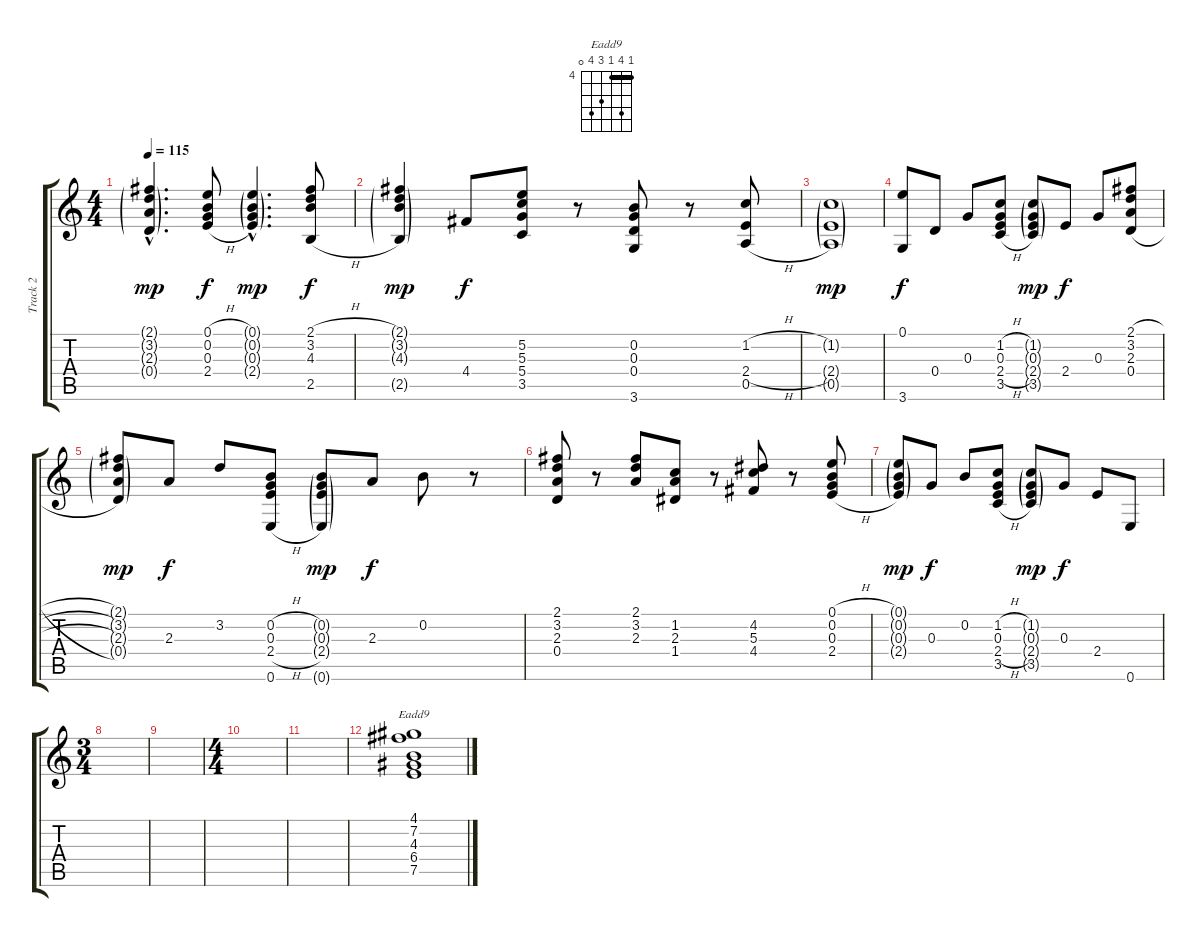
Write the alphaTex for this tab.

\track ("Track 2" "Track 2") {instrument acousticguitarnylon}
\staff {score tabs}
\tuning (E4 B3 G3 D3 A2 E2) {hide}
\chord ("Eadd9" 4 7 4 6 7 0) {firstfret 4 barre 4}
\ts (4 4)
\tempo 115
\clef g2
\ks c
(2.1{g hac} 3.2{g hac} 2.3{g hac} 0.4{g hac}).4{d dy mp} (0.1{h} 0.2{h} 0.3{h} 2.4{h}).8{dy f} (0.1{g hac} 0.2{g hac} 0.3{g hac} 2.4{g hac}).4{d dy mp} (2.1{h} 3.2{h} 4.3{h} 2.5{h}).8{dy f} |
(2.1{g} 3.2{g} 4.3{g} 2.5{g}).4{dy mp} 4.4.8{dy f} (5.2 5.3 5.4 3.5).8 r.8 (0.2 0.3 0.4 3.6).8 r.8 (1.2{h} 2.4{h} 0.5{h}).8 |
(1.2{g} 2.4{g} 0.5{g}).1{dy mp} |
(0.1 3.6).8{dy f} 0.4.8 0.3.8 (1.2{h} 0.3{h} 2.4{h} 3.5{h}).8 (1.2{g} 0.3{g} 2.4{g} 3.5{g}).8{dy mp} 2.4.8{dy f} 0.3.8 (2.1{h} 3.2{h} 2.3{h} 0.4{h}).8 |
(2.1{g} 3.2{g} 2.3{g} 0.4{g}).8{dy mp} 2.3.8{dy f} 3.2.8 (0.2{h} 0.3{h} 2.4{h} 0.6{h}).8 (0.2{g} 0.3{g} 2.4{g} 0.6{g}).8{dy mp} 2.3.8{dy f} 0.2.8 r.8 |
(2.1 3.2 2.3 0.4).8 r.8 (2.1 3.2 2.3).8 (1.2 2.3 1.4).8 r.8 (4.2 5.3 4.4).8 r.8 (0.1{h} 0.2{h} 0.3{h} 2.4{h}).8 |
(0.1{g} 0.2{g} 0.3{g} 2.4{g}).8{dy mp} 0.3.8{dy f} 0.2.8 (1.2{h} 0.3{h} 2.4{h} 3.5{h}).8 (1.2{g} 0.3{g} 2.4{g} 3.5{g}).8{dy mp} 0.3.8{dy f} 2.4.8 0.6.8 |
\ts (3 4)
|
|
\ts (4 4)
|
|
(4.1 7.2 4.3 6.4 7.5).1{ch "Eadd9"}
